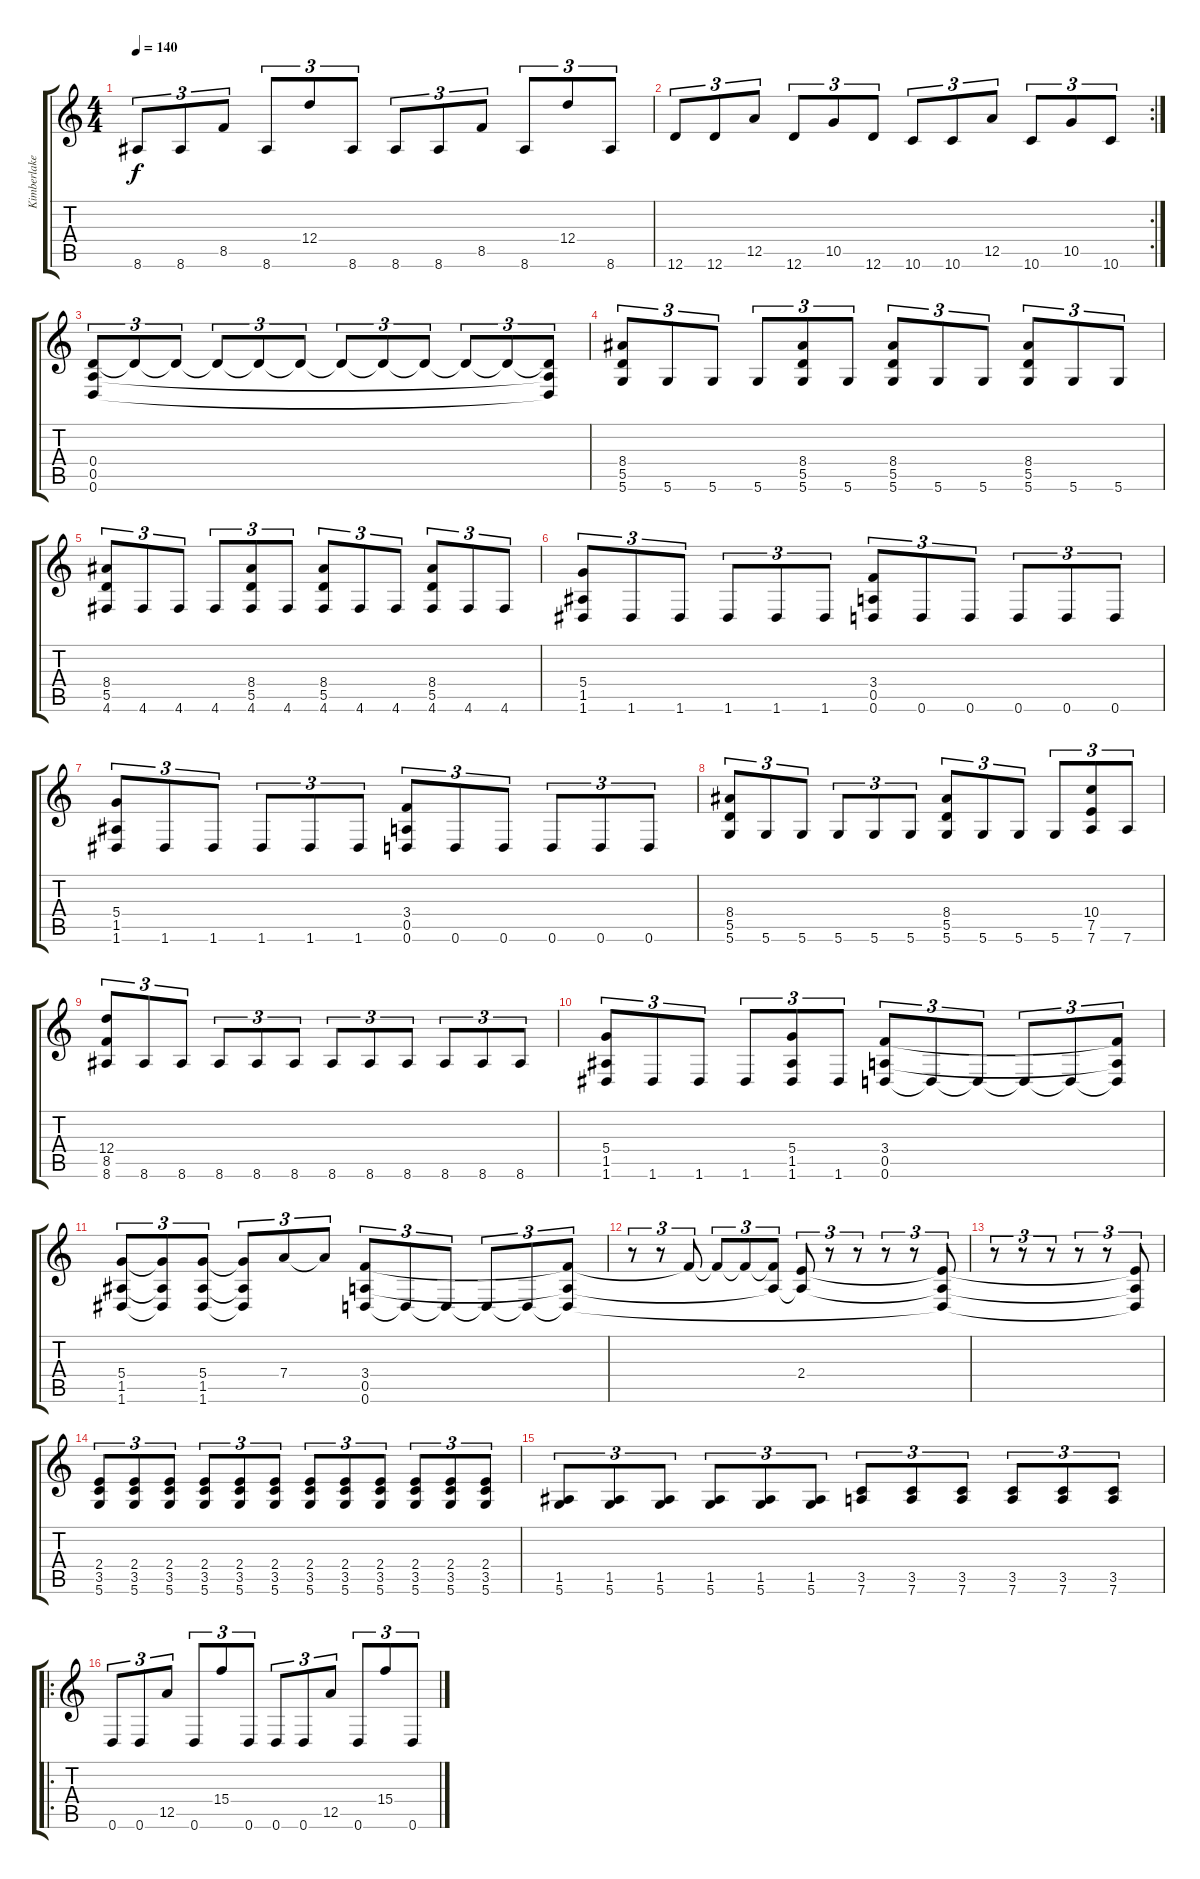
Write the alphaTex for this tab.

\track ("Kimberlake" "Kimberlake") {instrument distortionguitar}
\staff {score tabs}
\tuning (E4 B3 G3 D3 A2 D2) {hide}
\ts (4 4)
\tempo 140
\clef g2
\ks c
8.6.8{tu (3 2) dy f} 8.6.8{tu (3 2)} 8.5.8{tu (3 2)} 8.6.8{tu (3 2)} 12.4.8{tu (3 2)} 8.6.8{tu (3 2)} 8.6.8{tu (3 2)} 8.6.8{tu (3 2)} 8.5.8{tu (3 2)} 8.6.8{tu (3 2)} 12.4.8{tu (3 2)} 8.6.8{tu (3 2)} |
\rc 2
12.6.8{tu (3 2)} 12.6.8{tu (3 2)} 12.5.8{tu (3 2)} 12.6.8{tu (3 2)} 10.5.8{tu (3 2)} 12.6.8{tu (3 2)} 10.6.8{tu (3 2)} 10.6.8{tu (3 2)} 12.5.8{tu (3 2)} 10.6.8{tu (3 2)} 10.5.8{tu (3 2)} 10.6.8{tu (3 2)} |
(0.4 0.5 0.6).8{tu (3 2)} 0.4{t}.8{tu (3 2)} 0.4{t}.8{tu (3 2)} 0.4{t}.8{tu (3 2)} 0.4{t}.8{tu (3 2)} 0.4{t}.8{tu (3 2)} 0.4{t}.8{tu (3 2)} 0.4{t}.8{tu (3 2)} 0.4{t}.8{tu (3 2)} 0.4{t}.8{tu (3 2)} 0.4{t}.8{tu (3 2)} (0.4{t} 0.5{t} 0.6{t}).8{tu (3 2)} |
(8.4 5.5 5.6).8{tu (3 2)} 5.6.8{tu (3 2)} 5.6.8{tu (3 2)} 5.6.8{tu (3 2)} (8.4 5.5 5.6).8{tu (3 2)} 5.6.8{tu (3 2)} (8.4 5.5 5.6).8{tu (3 2)} 5.6.8{tu (3 2)} 5.6.8{tu (3 2)} (8.4 5.5 5.6).8{tu (3 2)} 5.6.8{tu (3 2)} 5.6.8{tu (3 2)} |
(8.4 5.5 4.6).8{tu (3 2)} 4.6.8{tu (3 2)} 4.6.8{tu (3 2)} 4.6.8{tu (3 2)} (8.4 5.5 4.6).8{tu (3 2)} 4.6.8{tu (3 2)} (8.4 5.5 4.6).8{tu (3 2)} 4.6.8{tu (3 2)} 4.6.8{tu (3 2)} (8.4 5.5 4.6).8{tu (3 2)} 4.6.8{tu (3 2)} 4.6.8{tu (3 2)} |
(5.4 1.5 1.6).8{tu (3 2)} 1.6.8{tu (3 2)} 1.6.8{tu (3 2)} 1.6.8{tu (3 2)} 1.6.8{tu (3 2)} 1.6.8{tu (3 2)} (3.4 0.5 0.6).8{tu (3 2)} 0.6.8{tu (3 2)} 0.6.8{tu (3 2)} 0.6.8{tu (3 2)} 0.6.8{tu (3 2)} 0.6.8{tu (3 2)} |
(5.4 1.5 1.6).8{tu (3 2)} 1.6.8{tu (3 2)} 1.6.8{tu (3 2)} 1.6.8{tu (3 2)} 1.6.8{tu (3 2)} 1.6.8{tu (3 2)} (3.4 0.5 0.6).8{tu (3 2)} 0.6.8{tu (3 2)} 0.6.8{tu (3 2)} 0.6.8{tu (3 2)} 0.6.8{tu (3 2)} 0.6.8{tu (3 2)} |
(8.4 5.5 5.6).8{tu (3 2)} 5.6.8{tu (3 2)} 5.6.8{tu (3 2)} 5.6.8{tu (3 2)} 5.6.8{tu (3 2)} 5.6.8{tu (3 2)} (8.4 5.5 5.6).8{tu (3 2)} 5.6.8{tu (3 2)} 5.6.8{tu (3 2)} 5.6.8{tu (3 2)} (10.4 7.5 7.6).8{tu (3 2)} 7.6.8{tu (3 2)} |
(12.4 8.5 8.6).8{tu (3 2)} 8.6.8{tu (3 2)} 8.6.8{tu (3 2)} 8.6.8{tu (3 2)} 8.6.8{tu (3 2)} 8.6.8{tu (3 2)} 8.6.8{tu (3 2)} 8.6.8{tu (3 2)} 8.6.8{tu (3 2)} 8.6.8{tu (3 2)} 8.6.8{tu (3 2)} 8.6.8{tu (3 2)} |
(5.4 1.5 1.6).8{tu (3 2)} 1.6.8{tu (3 2)} 1.6.8{tu (3 2)} 1.6.8{tu (3 2)} (5.4 1.5 1.6).8{tu (3 2)} 1.6.8{tu (3 2)} (3.4 0.5 0.6).8{tu (3 2)} 0.6{t}.8{tu (3 2)} 0.6{t}.8{tu (3 2)} 0.6{t}.8{tu (3 2)} 0.6{t}.8{tu (3 2)} (3.4{t} 0.5{t} 0.6{t}).8{tu (3 2)} |
(5.4 1.5 1.6).8{tu (3 2)} (5.4{t} 1.5{t} 1.6{t}).8{tu (3 2)} (5.4 1.5 1.6).8{tu (3 2)} (5.4{t} 1.5{t} 1.6{t}).8{tu (3 2)} 7.4.8{tu (3 2)} 7.4{t}.8{tu (3 2)} (3.4 0.5 0.6).8{tu (3 2)} 0.6{t}.8{tu (3 2)} 0.6{t}.8{tu (3 2)} 0.6{t}.8{tu (3 2)} 0.6{t}.8{tu (3 2)} (3.4{t} 0.5{t} 0.6{t}).8{tu (3 2)} |
r.8{tu (3 2)} r.8{tu (3 2)} 3.4{t}.8{tu (3 2)} 3.4{t}.8{tu (3 2)} 3.4{t}.8{tu (3 2)} (3.4{t} 0.5{t}).8{tu (3 2)} (2.4 0.5{t}).8{tu (3 2)} r.8{tu (3 2)} r.8{tu (3 2)} r.8{tu (3 2)} r.8{tu (3 2)} (2.4{t} 0.5{t} 0.6{t}).8{tu (3 2)} |
r.8{tu (3 2)} r.8{tu (3 2)} r.8{tu (3 2)} r.8{tu (3 2)} r.8{tu (3 2)} (2.4{t} 0.5{t} 0.6{t}).8{tu (3 2)} |
(2.4 3.5 5.6).8{tu (3 2)} (2.4 3.5 5.6).8{tu (3 2)} (2.4 3.5 5.6).8{tu (3 2)} (2.4 3.5 5.6).8{tu (3 2)} (2.4 3.5 5.6).8{tu (3 2)} (2.4 3.5 5.6).8{tu (3 2)} (2.4 3.5 5.6).8{tu (3 2)} (2.4 3.5 5.6).8{tu (3 2)} (2.4 3.5 5.6).8{tu (3 2)} (2.4 3.5 5.6).8{tu (3 2)} (2.4 3.5 5.6).8{tu (3 2)} (2.4 3.5 5.6).8{tu (3 2)} |
(1.5 5.6).8{tu (3 2)} (1.5 5.6).8{tu (3 2)} (1.5 5.6).8{tu (3 2)} (1.5 5.6).8{tu (3 2)} (1.5 5.6).8{tu (3 2)} (1.5 5.6).8{tu (3 2)} (3.5 7.6).8{tu (3 2)} (3.5 7.6).8{tu (3 2)} (3.5 7.6).8{tu (3 2)} (3.5 7.6).8{tu (3 2)} (3.5 7.6).8{tu (3 2)} (3.5 7.6).8{tu (3 2)} |
\ro
0.6.8{tu (3 2)} 0.6.8{tu (3 2)} 12.5.8{tu (3 2)} 0.6.8{tu (3 2)} 15.4.8{tu (3 2)} 0.6.8{tu (3 2)} 0.6.8{tu (3 2)} 0.6.8{tu (3 2)} 12.5.8{tu (3 2)} 0.6.8{tu (3 2)} 15.4.8{tu (3 2)} 0.6.8{tu (3 2)}
